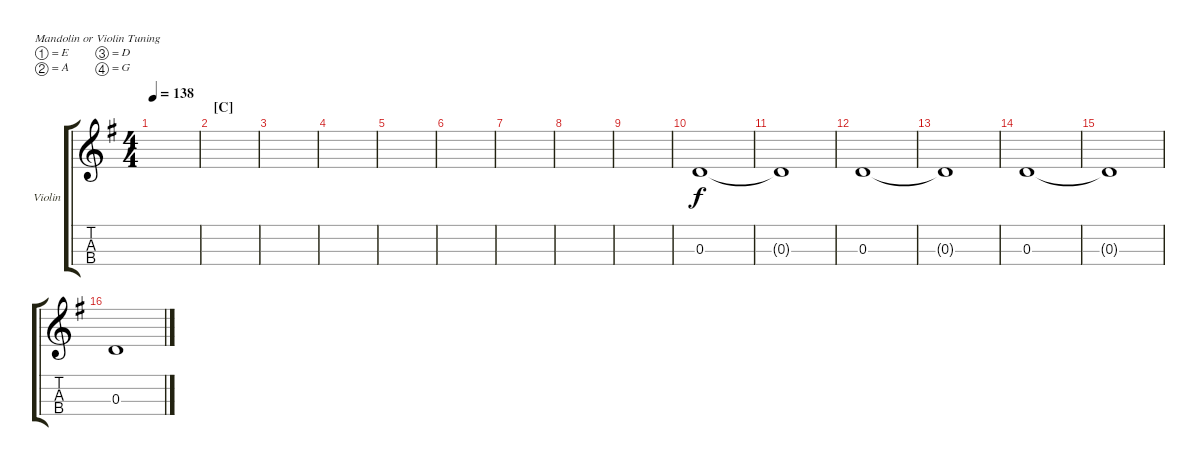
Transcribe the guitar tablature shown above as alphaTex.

\defaultSystemsLayout 4
\bracketExtendMode groupsimilarinstruments
\firstSystemTrackNameOrientation horizontal
\otherSystemsTrackNameOrientation horizontal
\track ("Strings" "Violin") {instrument violin}
\staff {score tabs}
\tuning (E5 A4 D4 G3)
\ts (4 4)
\tempo 138
\clef g2
\scale
0.333333
\ks g
|
\section ("C" "")
\scale
0.333333 |
\scale
0.333333 |
\scale
0.333333 |
\scale
0.333333 |
\scale
0.333333 |
\scale
0.333333 |
\scale
0.333333 |
\scale
0.333333 |
\scale
0.333333 0.3.1 |
\scale
0.333333 0.3{t}.1 |
\scale
0.333333 0.3.1 |
\scale
0.333333 0.3{t}.1 |
\scale
0.333333 0.3.1 |
\scale
0.333333 0.3{t}.1 |
\scale
0.333333 0.3.1
